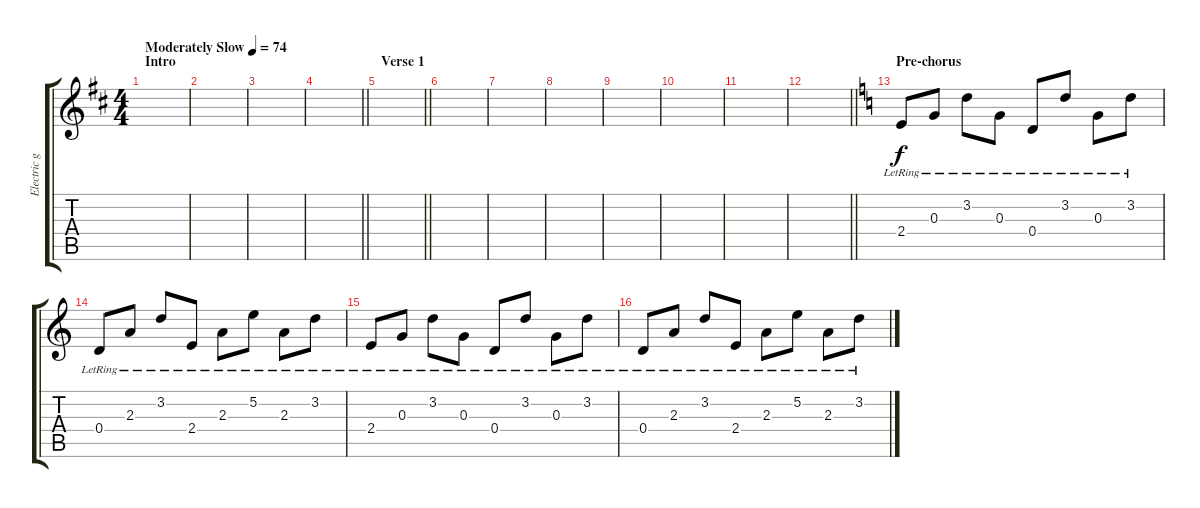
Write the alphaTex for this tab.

\track ("Electric guitar 3" "Electric g") {instrument overdrivenguitar}
\staff {score tabs}
\tuning (E4 B3 G3 D3 A2 E2) {hide}
\ts (4 4)
\section ("" "Intro")
\tempo (74 "Moderately Slow")
\clef g2
\ks d
|
|
|
\barLineRight lightlight
|
\section ("" "Verse 1")
\barLineRight lightlight
|
|
|
|
|
|
|
\barLineRight lightlight
|
\section ("" "Pre-chorus")
\ks c
2.4{lr}.8 0.3{lr}.8 3.2{lr}.8 0.3{lr}.8 0.4{lr}.8 3.2{lr}.8 0.3{lr}.8 3.2{lr}.8 |
0.4{lr}.8 2.3{lr}.8 3.2{lr}.8 2.4{lr}.8 2.3{lr}.8 5.2{lr}.8 2.3{lr}.8 3.2{lr}.8 |
2.4{lr}.8 0.3{lr}.8 3.2{lr}.8 0.3{lr}.8 0.4{lr}.8 3.2{lr}.8 0.3{lr}.8 3.2{lr}.8 |
0.4{lr}.8 2.3{lr}.8 3.2{lr}.8 2.4{lr}.8 2.3{lr}.8 5.2{lr}.8 2.3{lr}.8 3.2{lr}.8
